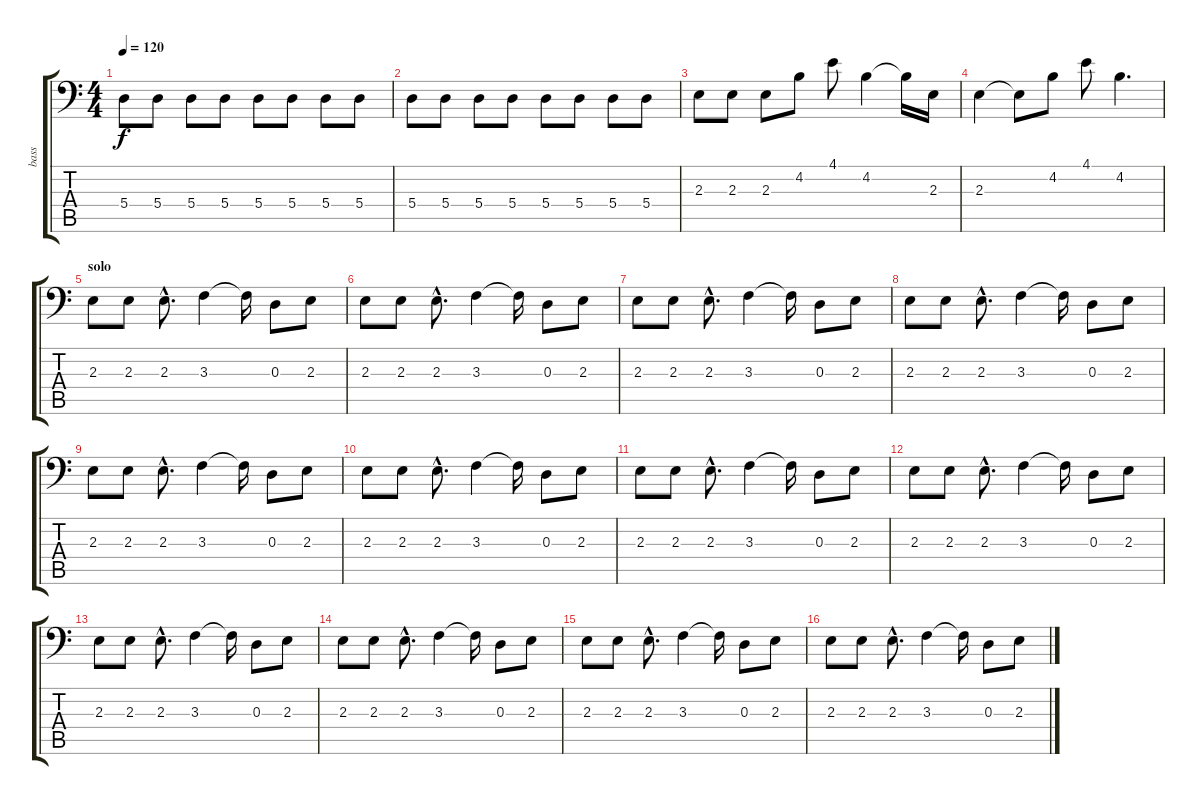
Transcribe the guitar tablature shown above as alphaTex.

\track ("bass" "bass") {instrument electricbassfinger}
\staff {score tabs}
\tuning (C3 G2 D2 A1 E1 B0) {hide}
\ts (4 4)
\tempo 120
\clef f4
\ks c
5.4.8{dy f} 5.4.8 5.4.8 5.4.8 5.4.8 5.4.8 5.4.8 5.4.8 |
5.4.8 5.4.8 5.4.8 5.4.8 5.4.8 5.4.8 5.4.8 5.4.8 |
2.3.8 2.3.8 2.3.8 4.2.8 4.1.8 4.2.4 4.2{t}.16 2.3.16 |
2.3.4 2.3{t}.8 4.2.8 4.1.8 4.2.4{d} |
\section ("" "solo")
2.3.8 2.3.8 2.3{hac}.8{d} 3.3.4 3.3{t}.16 0.3.8 2.3.8 |
2.3.8 2.3.8 2.3{hac}.8{d} 3.3.4 3.3{t}.16 0.3.8 2.3.8 |
2.3.8 2.3.8 2.3{hac}.8{d} 3.3.4 3.3{t}.16 0.3.8 2.3.8 |
2.3.8 2.3.8 2.3{hac}.8{d} 3.3.4 3.3{t}.16 0.3.8 2.3.8 |
2.3.8 2.3.8 2.3{hac}.8{d} 3.3.4 3.3{t}.16 0.3.8 2.3.8 |
2.3.8 2.3.8 2.3{hac}.8{d} 3.3.4 3.3{t}.16 0.3.8 2.3.8 |
2.3.8 2.3.8 2.3{hac}.8{d} 3.3.4 3.3{t}.16 0.3.8 2.3.8 |
2.3.8 2.3.8 2.3{hac}.8{d} 3.3.4 3.3{t}.16 0.3.8 2.3.8 |
2.3.8 2.3.8 2.3{hac}.8{d} 3.3.4 3.3{t}.16 0.3.8 2.3.8 |
2.3.8 2.3.8 2.3{hac}.8{d} 3.3.4 3.3{t}.16 0.3.8 2.3.8 |
2.3.8 2.3.8 2.3{hac}.8{d} 3.3.4 3.3{t}.16 0.3.8 2.3.8 |
2.3.8 2.3.8 2.3{hac}.8{d} 3.3.4 3.3{t}.16 0.3.8 2.3.8
